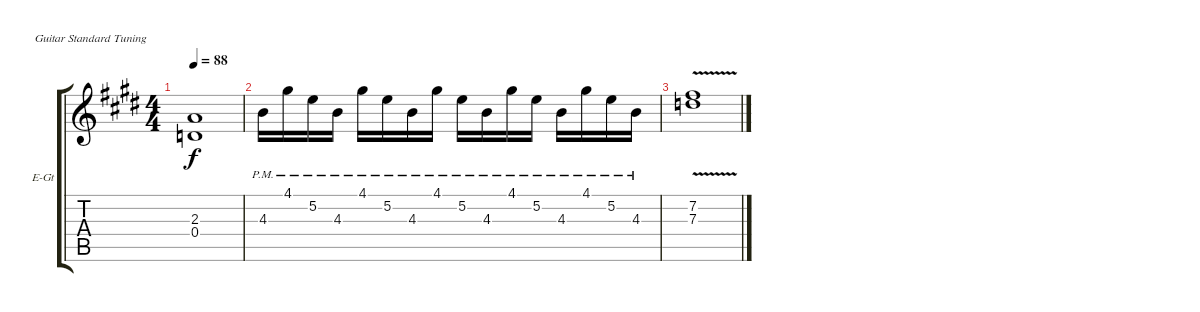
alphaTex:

\defaultSystemsLayout 4
\bracketExtendMode groupsimilarinstruments
\firstSystemTrackNameOrientation horizontal
\otherSystemsTrackNameOrientation horizontal
\track ("Electric Guitar" "E-Gt") {instrument distortionguitar}
\staff {score tabs}
\tuning (E4 B3 G3 D3 A2 E2)
\ts (4 4)
\tempo 88
\clef g2
\ks e
(2.3 0.4).1{dy f} |
4.3{pm}.16 4.1{pm}.16 5.2{pm}.16 4.3{pm}.16 4.1{pm}.16 5.2{pm}.16 4.3{pm}.16 4.1{pm}.16 5.2{pm}.16 4.3{pm}.16 4.1{pm}.16 5.2{pm}.16 4.3{pm}.16 4.1{pm}.16 5.2{pm}.16 4.3{pm}.16 |
(7.2{v} 7.3{v}).1
